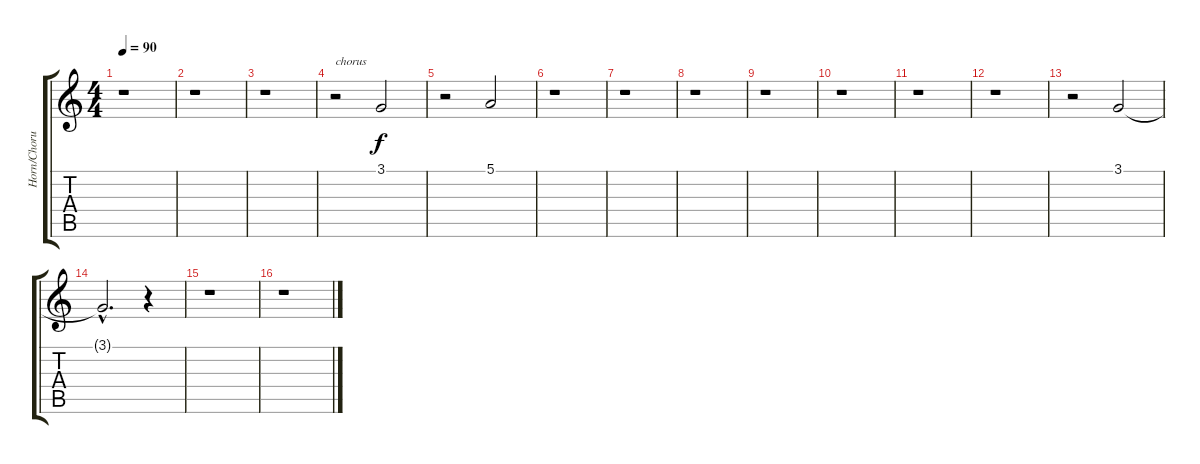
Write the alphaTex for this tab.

\track ("Horn/Chorus" "Horn/Choru") {instrument brasssection}
\staff {score tabs}
\tuning (E4 B3 G3 D3 A2 E2) {hide}
\ts (4 4)
\tempo 90
\clef g2
\ks c
r.1{dy f} |
r.1 |
r.1 |
r.2{txt "chorus"} 3.1.2{instrument voiceoohs} |
r.2 5.1.2 |
r.1 |
r.1 |
r.1 |
r.1 |
r.1 |
r.1 |
r.1 |
r.2 3.1.2{instrument brasssection} |
3.1{hac t}.2{d} r.4 |
r.1 |
r.1
